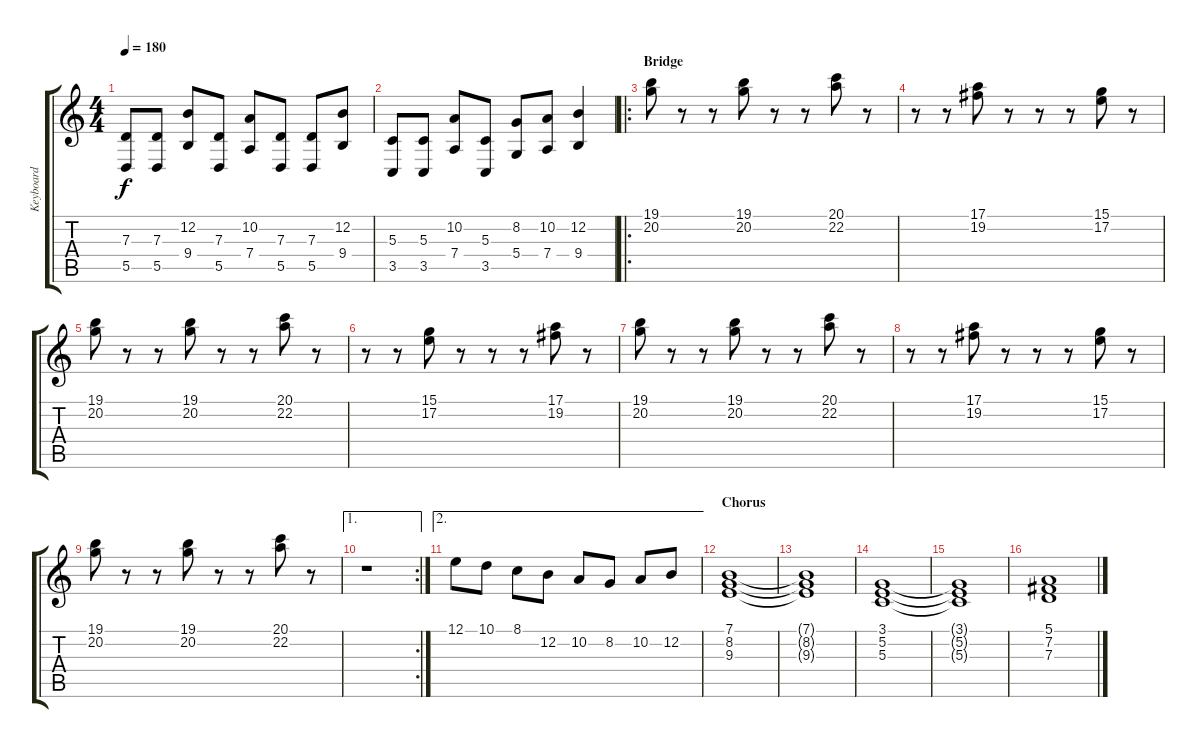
\track ("Keyboard" "Keyboard") {instrument stringensemble1}
\staff {score tabs}
\tuning (E4 B3 G3 D3 A2 E2) {hide}
\ts (4 4)
\tempo 180
\clef g2
\ks c
(7.3 5.5).8{dy f} (7.3 5.5).8 (12.2 9.4).8 (7.3 5.5).8 (10.2 7.4).8 (7.3 5.5).8 (7.3 5.5).8 (12.2 9.4).8 |
(5.3 3.5).8 (5.3 3.5).8 (10.2 7.4).8 (5.3 3.5).8 (8.2 5.4).8 (10.2 7.4).8 (12.2 9.4).4 |
\ro
\section ("" "Bridge")
(19.1 20.2).8{volume 11} r.8 r.8 (19.1 20.2).8 r.8 r.8 (20.1 22.2).8 r.8 |
r.8 r.8 (17.1 19.2).8 r.8 r.8 r.8 (15.1 17.2).8 r.8 |
(19.1 20.2).8 r.8 r.8 (19.1 20.2).8 r.8 r.8 (20.1 22.2).8 r.8 |
r.8 r.8 (15.1 17.2).8 r.8 r.8 r.8 (17.1 19.2).8 r.8 |
(19.1 20.2).8 r.8 r.8 (19.1 20.2).8 r.8 r.8 (20.1 22.2).8 r.8 |
r.8 r.8 (17.1 19.2).8 r.8 r.8 r.8 (15.1 17.2).8 r.8 |
(19.1 20.2).8 r.8 r.8 (19.1 20.2).8 r.8 r.8 (20.1 22.2).8 r.8 |
\ae 1
\rc 2
r.1 |
\ae 2
12.1.8 10.1.8 8.1.8 12.2.8 10.2.8 8.2.8 10.2.8 12.2.8 |
\section ("" "Chorus")
(7.1 8.2 9.3).1 |
(7.1{t} 8.2{t} 9.3{t}).1 |
(3.1 5.2 5.3).1 |
(3.1{t} 5.2{t} 5.3{t}).1 |
(5.1 7.2 7.3).1
